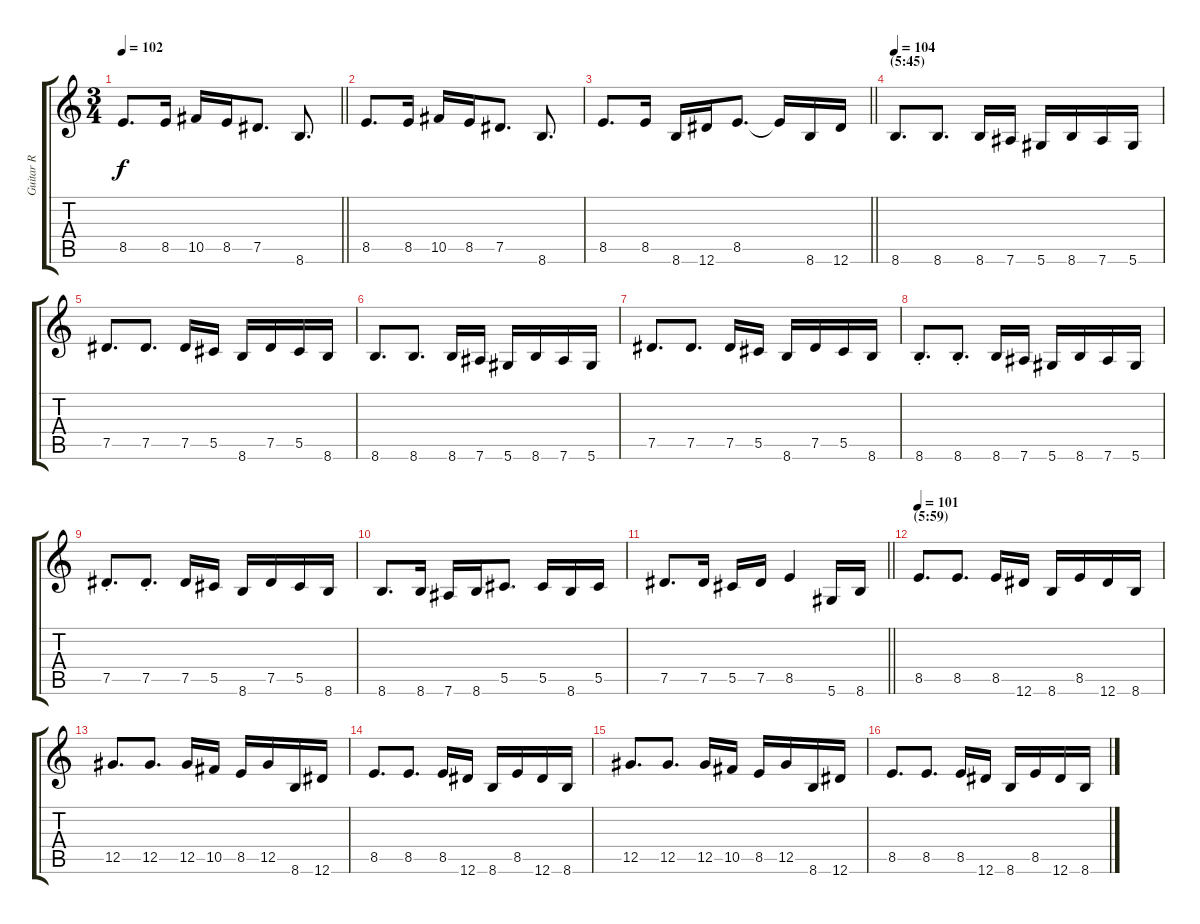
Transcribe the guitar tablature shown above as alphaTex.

\track ("Guitar R" "Guitar R") {instrument overdrivenguitar}
\staff {score tabs}
\tuning (Eb4 Bb3 Gb3 Db3 Ab2 Eb2) {hide}
\ts (3 4)
\tempo 102
\clef g2
\barLineRight lightlight
\ks c
8.5.8{d dy f} 8.5.16 10.5.16 8.5.16 7.5.8{d} 8.6.8{d} |
8.5.8{d} 8.5.16 10.5.16 8.5.16 7.5.8{d} 8.6.8{d} |
\barLineRight lightlight
8.5.8{d} 8.5.16 8.6.16 12.6.16 8.5.8{d} 8.5{t}.16 8.6.16 12.6.16 |
\section ("" "(5:45)")
\tempo 104
8.6.8{d} 8.6.8{d} 8.6.16 7.6.16 5.6.16 8.6.16 7.6.16 5.6.16 |
7.5.8{d} 7.5.8{d} 7.5.16 5.5.16 8.6.16 7.5.16 5.5.16 8.6.16 |
8.6.8{d} 8.6.8{d} 8.6.16 7.6.16 5.6.16 8.6.16 7.6.16 5.6.16 |
7.5.8{d} 7.5.8{d} 7.5.16 5.5.16 8.6.16 7.5.16 5.5.16 8.6.16 |
8.6{st}.8{d} 8.6{st}.8{d} 8.6.16 7.6.16 5.6.16 8.6.16 7.6.16 5.6.16 |
7.5{st}.8{d} 7.5{st}.8{d} 7.5.16 5.5.16 8.6.16 7.5.16 5.5.16 8.6.16 |
8.6.8{d} 8.6.16 7.6.16 8.6.16 5.5.8{d} 5.5.16 8.6.16 5.5.16 |
\barLineRight lightlight
7.5.8{d} 7.5.16 5.5.16 7.5.16 8.5.4 5.6.16 8.6.16 |
\section ("" "(5:59)")
\tempo 101
8.5.8{d} 8.5.8{d} 8.5.16 12.6.16 8.6.16 8.5.16 12.6.16 8.6.16 |
12.5.8{d} 12.5.8{d} 12.5.16 10.5.16 8.5.16 12.5.16 8.6.16 12.6.16 |
8.5.8{d} 8.5.8{d} 8.5.16 12.6.16 8.6.16 8.5.16 12.6.16 8.6.16 |
12.5.8{d} 12.5.8{d} 12.5.16 10.5.16 8.5.16 12.5.16 8.6.16 12.6.16 |
8.5.8{d} 8.5.8{d} 8.5.16 12.6.16 8.6.16 8.5.16 12.6.16 8.6.16
